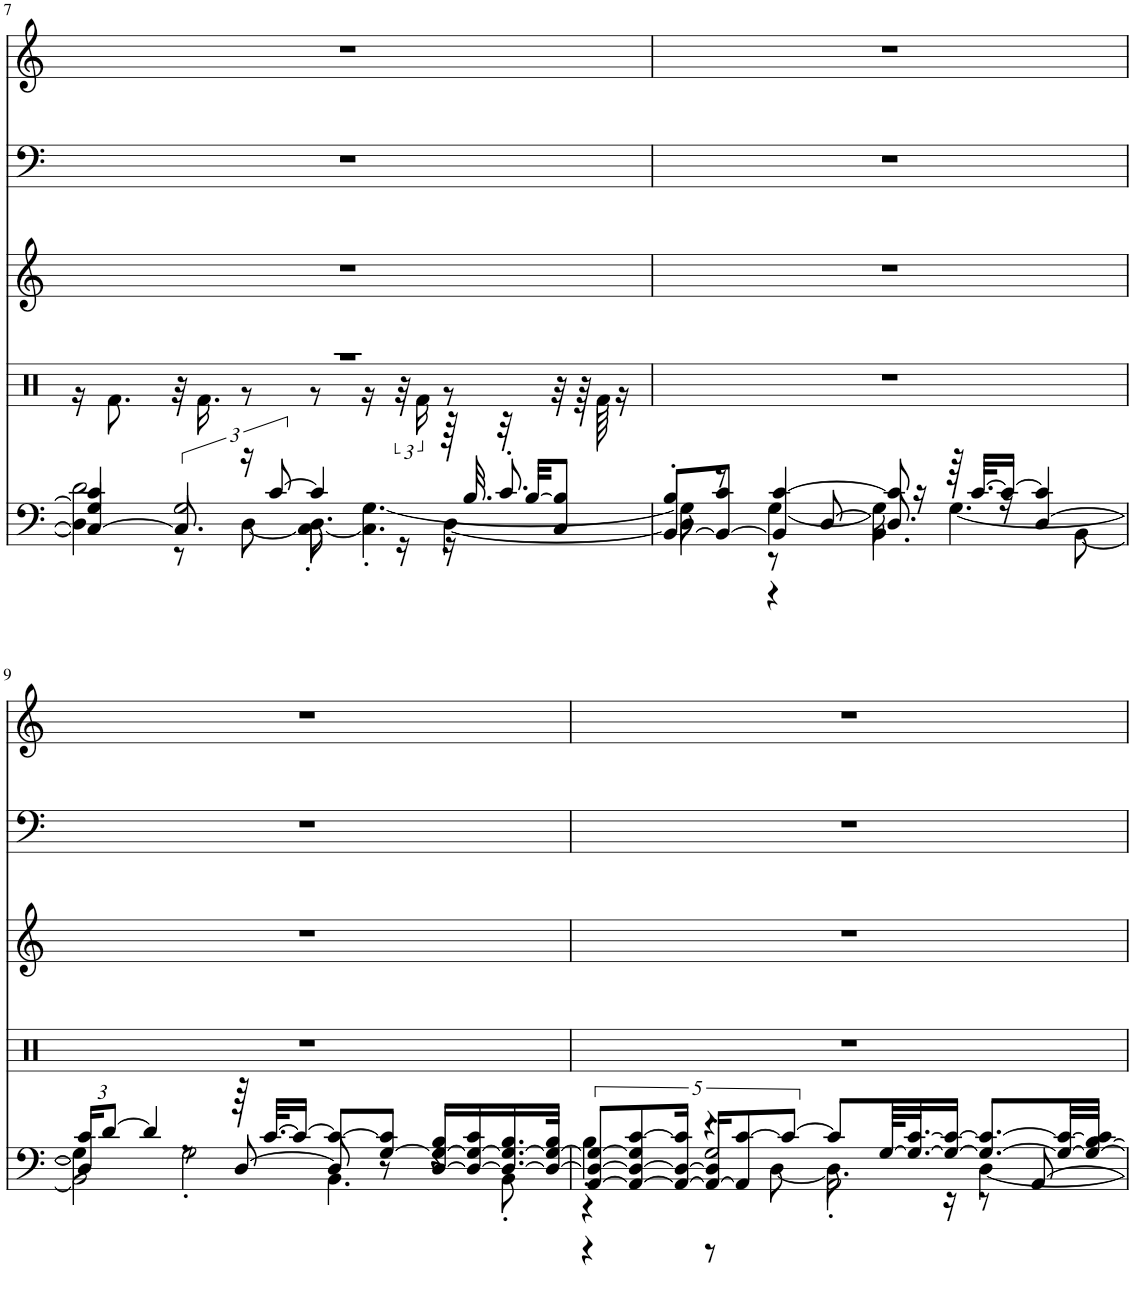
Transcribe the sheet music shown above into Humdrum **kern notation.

**kern	**kern	**kern	**kern	**kern
*part5	*part4	*part3	*part2	*part1
*staff5	*staff4	*staff3	*staff2	*staff1
*I"Jazz Guitar	*I"Percussion	*I"Nylon Gtr.	*I"Steel Gtr.	*I"Calliope
!!LO:PB:g=z
*clefF4	*clefX	*clefG2	*clefF4	*clefG2
*k[]	*k[]	*k[]	*k[]	*k[]
*M4/4	*M4/4	*M4/4	*M4/4	*M4/4
=7	=7	=7	=7	=7
*^	*^	*	*	*
*	*^	*	*	*	*	*
*	*	*^	*	*	*	*	*
4C/_ 4c/	2d\	4G/]	4D\]	1r	16r	1r	1r	1r
.	.	.	.	.	8.Rf\	.	.	.
12.C/]	.	2G/	8r	.	32r	.	.	.
.	.	.	.	.	16.Rf\	.	.	.
24r	.	.	[8D\	.	8r	.	.	.
[12c/	.	.	.	.	.	.	.	.
4c/]	[8C'\	.	8.D\]	.	8r	.	.	.
.	4.C\]' [4.G\'	.	.	.	16r	.	.	.
.	.	.	16r	.	48r	.	.	.
.	.	.	.	.	24Rf\	.	.	.
64r	.	16r	[4D\	.	8r	.	.	.
32.B/	.	.	.	.	.	.	.	.
32r	.	8.c'/	.	.	.	.	.	.
[32B/KKL	.	.	.	.	.	.	.	.
8C/ 8B/]J	.	.	.	.	32r	.	.	.
.	.	.	.	.	64r	.	.	.
.	.	.	.	.	64Rf\	.	.	.
.	.	.	.	.	16r	.	.	.
*	*	*	*	*v	*v	*	*	*
=8	=8	=8	=8	=8	=8	=8	=8
[8BB/L	8G\]	4B'/	4D\]	1r	1r	1r	1r
8BB/_ 8c/J	8r	.	.	.	.	.	.
4BB/] [4c/	[4G\	8r	4r	.	.	.	.
.	.	[8D/	.	.	.	.	.
8c/]	16G\]	8.D/]	4.BB\	.	.	.	.
.	16r	.	.	.	.	.	.
64r	[4.G\	.	.	.	.	.	.
[32.c/KLL	.	.	.	.	.	.	.
16c/JJ_	.	16r	.	.	.	.	.
4c/]	.	[4D/	.	.	.	.	.
.	.	.	[8BB\	.	.	.	.
!!LO:LB:g=z
=9	=9	=9	=9	=9	=9	=9	=9
*Xbrackettup	*	*	*	*	*	*	*
24c/KL	4G\]	4D/]	2BB\]	1r	1r	1r	1r
[12d/J	.	.	.	.	.	.	.
4d/]	.	.	.	.	.	.	.
.	2G'\	8r	.	.	.	.	.
64r	.	[8D/	.	.	.	.	.
[32.c/KLL	.	.	.	.	.	.	.
16c/JJ_	.	.	.	.	.	.	.
8c/L_	.	8D/]	4.BB\	.	.	.	.
[8G/ 8c/]J	.	8r	.	.	.	.	.
[16D/ 16G/_ 16B/LL	4r	4r	.	.	.	.	.
16D/_ 16G/_ 16c/	.	.	.	.	.	.	.
16.D/_ 16.G/_ 16.B/	.	.	8BB'\	.	.	.	.
32D/_ 32G/_ 32B/JJk	.	.	.	.	.	.	.
=10	=10	=10	=10	=10	=10	=10	=10
*brackettup	*	*	*	*	*	*	*
[10AA/ 10D/_ 10G/_L	4B'\	4r	4r	1r	1r	1r	1r
10AA/_ 10D/_ 10G/] [10c/	.	.	.	.	.	.	.
20AA/_ 20D/_ 20c/]Jk	.	.	.	.	.	.	.
20AA/_ 20D/]KL	4r	2G'/	8r	.	.	.	.
10AA/] [10c/	.	.	.	.	.	.	.
.	.	.	[8D\	.	.	.	.
10c/J_	.	.	.	.	.	.	.
8c/L]	2AA'\	.	8.D\]	.	.	.	.
[64G/KLL	.	.	.	.	.	.	.
32.G/_ [32.c/J	.	.	.	.	.	.	.
16G/_ 16c/_JJ	.	.	16r	.	.	.	.
8.G/_ 8.c/_L	.	8r	[4D\	.	.	.	.
.	.	[8AA/	.	.	.	.	.
32G/_ 32c/_LL	.	.	.	.	.	.	.
32G/_ [32B/ 32c/]JJJ	.	.	.	.	.	.	.
*v	*v	*v	*v	*	*	*	*
=	=	=	=	=
*-	*-	*-	*-	*-
